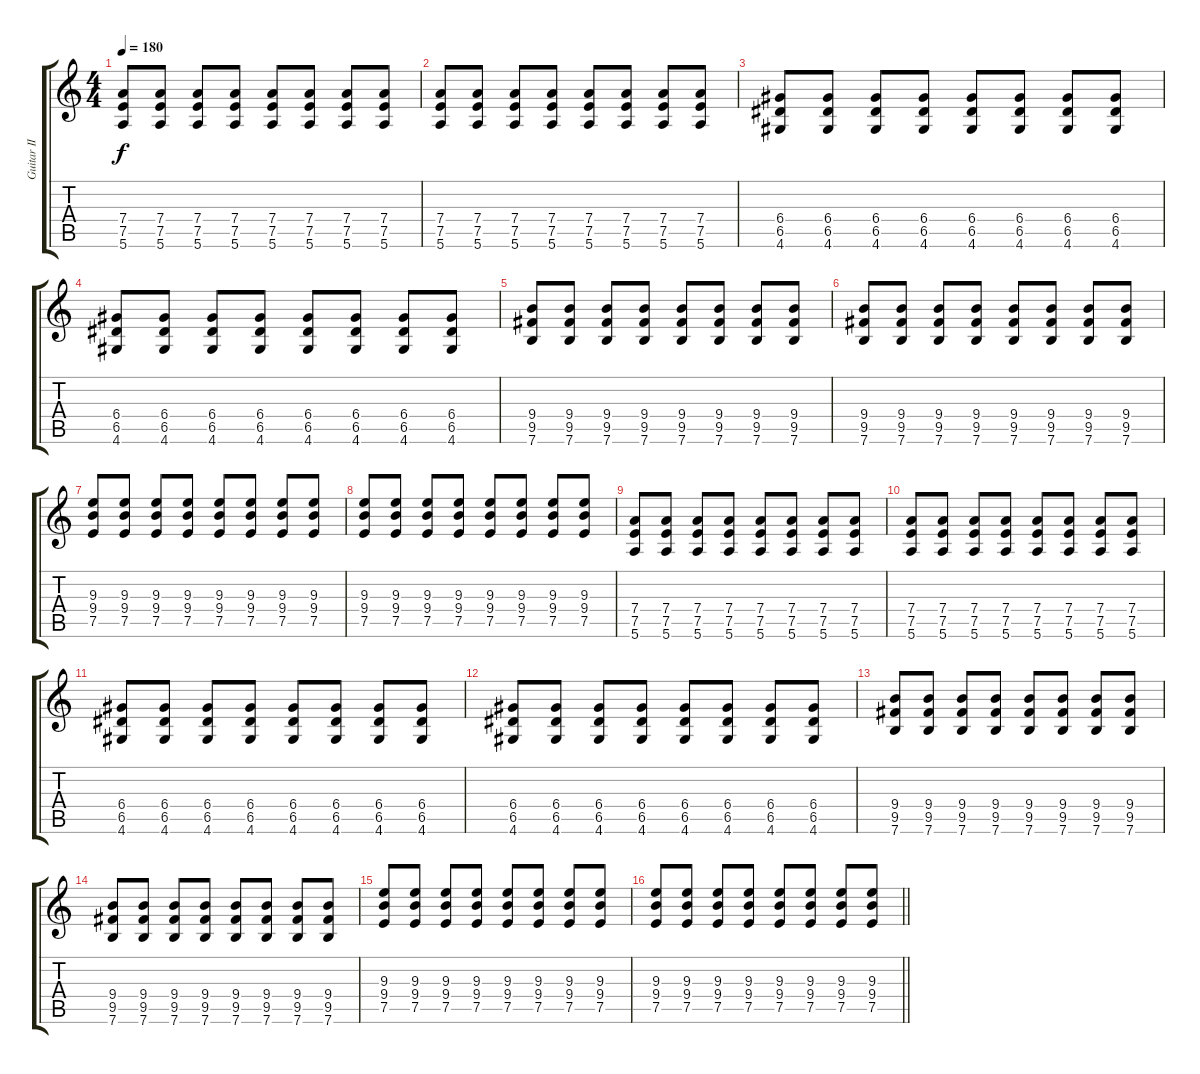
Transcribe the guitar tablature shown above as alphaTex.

\track ("Guitar II" "Guitar II") {instrument distortionguitar}
\staff {score tabs}
\tuning (E4 B3 G3 D3 A2 E2) {hide}
\ts (4 4)
\tempo 180
\clef g2
\ks c
(7.4 7.5 5.6).8{dy f instrument overdrivenguitar} (7.4 7.5 5.6).8 (7.4 7.5 5.6).8 (7.4 7.5 5.6).8 (7.4 7.5 5.6).8 (7.4 7.5 5.6).8 (7.4 7.5 5.6).8 (7.4 7.5 5.6).8 |
(7.4 7.5 5.6).8 (7.4 7.5 5.6).8 (7.4 7.5 5.6).8 (7.4 7.5 5.6).8 (7.4 7.5 5.6).8 (7.4 7.5 5.6).8 (7.4 7.5 5.6).8 (7.4 7.5 5.6).8 |
(6.4 6.5 4.6).8 (6.4 6.5 4.6).8 (6.4 6.5 4.6).8 (6.4 6.5 4.6).8 (6.4 6.5 4.6).8 (6.4 6.5 4.6).8 (6.4 6.5 4.6).8 (6.4 6.5 4.6).8 |
(6.4 6.5 4.6).8 (6.4 6.5 4.6).8 (6.4 6.5 4.6).8 (6.4 6.5 4.6).8 (6.4 6.5 4.6).8 (6.4 6.5 4.6).8 (6.4 6.5 4.6).8 (6.4 6.5 4.6).8 |
(9.4 9.5 7.6).8 (9.4 9.5 7.6).8 (9.4 9.5 7.6).8 (9.4 9.5 7.6).8 (9.4 9.5 7.6).8 (9.4 9.5 7.6).8 (9.4 9.5 7.6).8 (9.4 9.5 7.6).8 |
(9.4 9.5 7.6).8 (9.4 9.5 7.6).8 (9.4 9.5 7.6).8 (9.4 9.5 7.6).8 (9.4 9.5 7.6).8 (9.4 9.5 7.6).8 (9.4 9.5 7.6).8 (9.4 9.5 7.6).8 |
(9.3 9.4 7.5).8 (9.3 9.4 7.5).8 (9.3 9.4 7.5).8 (9.3 9.4 7.5).8 (9.3 9.4 7.5).8 (9.3 9.4 7.5).8 (9.3 9.4 7.5).8 (9.3 9.4 7.5).8 |
(9.3 9.4 7.5).8 (9.3 9.4 7.5).8 (9.3 9.4 7.5).8 (9.3 9.4 7.5).8 (9.3 9.4 7.5).8 (9.3 9.4 7.5).8 (9.3 9.4 7.5).8 (9.3 9.4 7.5).8 |
(7.4 7.5 5.6).8{instrument overdrivenguitar} (7.4 7.5 5.6).8 (7.4 7.5 5.6).8 (7.4 7.5 5.6).8 (7.4 7.5 5.6).8 (7.4 7.5 5.6).8 (7.4 7.5 5.6).8 (7.4 7.5 5.6).8 |
(7.4 7.5 5.6).8 (7.4 7.5 5.6).8 (7.4 7.5 5.6).8 (7.4 7.5 5.6).8 (7.4 7.5 5.6).8 (7.4 7.5 5.6).8 (7.4 7.5 5.6).8 (7.4 7.5 5.6).8 |
(6.4 6.5 4.6).8 (6.4 6.5 4.6).8 (6.4 6.5 4.6).8 (6.4 6.5 4.6).8 (6.4 6.5 4.6).8 (6.4 6.5 4.6).8 (6.4 6.5 4.6).8 (6.4 6.5 4.6).8 |
(6.4 6.5 4.6).8 (6.4 6.5 4.6).8 (6.4 6.5 4.6).8 (6.4 6.5 4.6).8 (6.4 6.5 4.6).8 (6.4 6.5 4.6).8 (6.4 6.5 4.6).8 (6.4 6.5 4.6).8 |
(9.4 9.5 7.6).8 (9.4 9.5 7.6).8 (9.4 9.5 7.6).8 (9.4 9.5 7.6).8 (9.4 9.5 7.6).8 (9.4 9.5 7.6).8 (9.4 9.5 7.6).8 (9.4 9.5 7.6).8 |
(9.4 9.5 7.6).8 (9.4 9.5 7.6).8 (9.4 9.5 7.6).8 (9.4 9.5 7.6).8 (9.4 9.5 7.6).8 (9.4 9.5 7.6).8 (9.4 9.5 7.6).8 (9.4 9.5 7.6).8 |
(9.3 9.4 7.5).8 (9.3 9.4 7.5).8 (9.3 9.4 7.5).8 (9.3 9.4 7.5).8 (9.3 9.4 7.5).8 (9.3 9.4 7.5).8 (9.3 9.4 7.5).8 (9.3 9.4 7.5).8 |
\barLineRight lightlight
(9.3 9.4 7.5).8 (9.3 9.4 7.5).8 (9.3 9.4 7.5).8 (9.3 9.4 7.5).8 (9.3 9.4 7.5).8 (9.3 9.4 7.5).8 (9.3 9.4 7.5).8 (9.3 9.4 7.5).8
